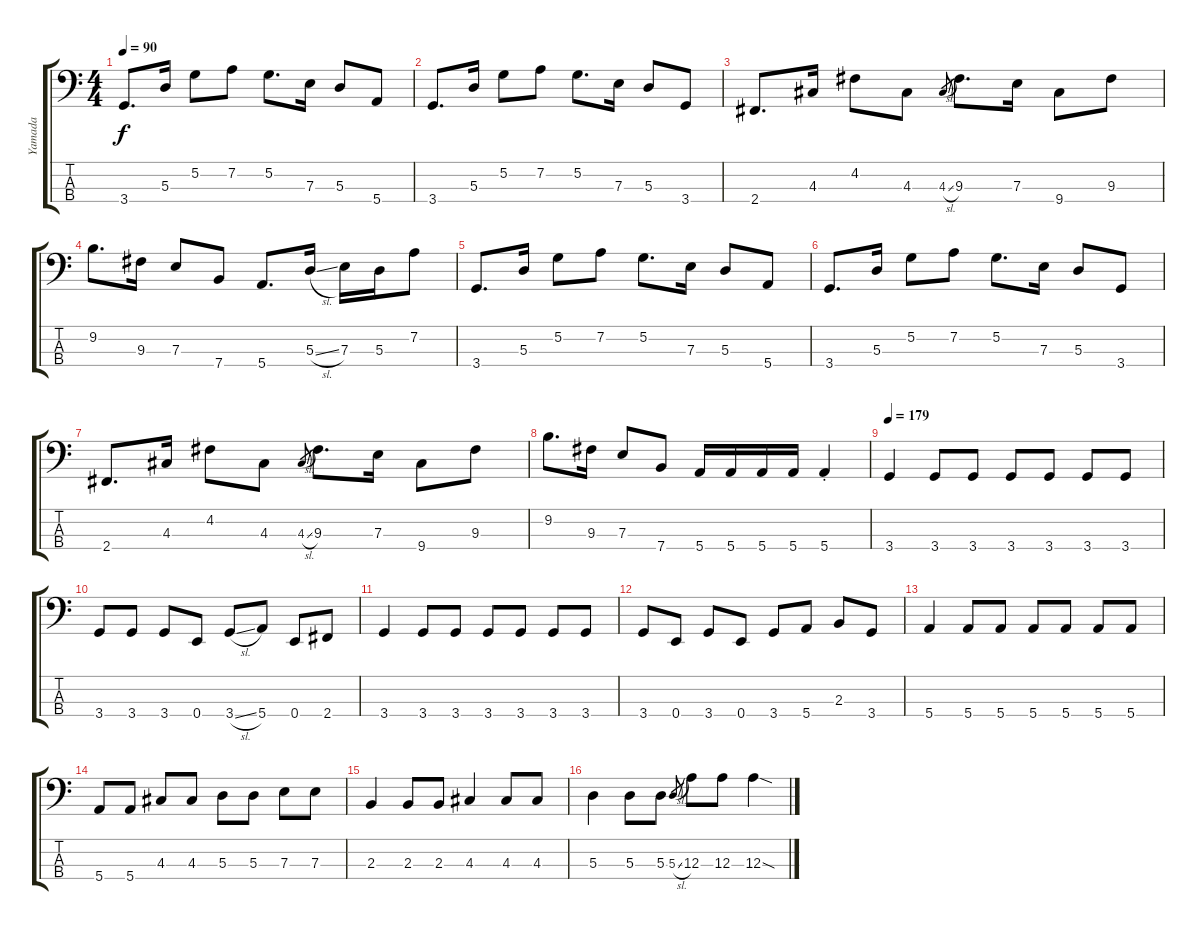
\track ("Yamada" "Yamada") {instrument electricbasspick}
\staff {score tabs}
\tuning (G2 D2 A1 E1) {hide}
\ts (4 4)
\tempo 90
\clef f4
\ks c
3.4.8{d dy f} 5.3.16 5.2.8 7.2.8 5.2.8{d} 7.3.16 5.3.8 5.4.8 |
3.4.8{d} 5.3.16 5.2.8 7.2.8 5.2.8{d} 7.3.16 5.3.8 3.4.8 |
2.4.8{d} 4.3.16 4.2.8 4.3.8 4.3{sl}.8{gr} 9.3.8{d} 7.3.16 9.4.8 9.3.8 |
9.2.8{d} 9.3.16 7.3.8 7.4.8 5.4.8{d} 5.3{sl}.16 7.3.16 5.3.16 7.2.8 |
3.4.8{d} 5.3.16 5.2.8 7.2.8 5.2.8{d} 7.3.16 5.3.8 5.4.8 |
3.4.8{d} 5.3.16 5.2.8 7.2.8 5.2.8{d} 7.3.16 5.3.8 3.4.8 |
2.4.8{d} 4.3.16 4.2.8 4.3.8 4.3{sl}.8{gr} 9.3.8{d} 7.3.16 9.4.8 9.3.8 |
9.2.8{d} 9.3.16 7.3.8 7.4.8 5.4.16 5.4.16 5.4.16 5.4.16 5.4{st}.4 |
\tempo 179
3.4.4 3.4.8 3.4.8 3.4.8 3.4.8 3.4.8 3.4.8 |
3.4.8 3.4.8 3.4.8 0.4.8 3.4{sl}.8 5.4.8 0.4.8 2.4.8 |
3.4.4 3.4.8 3.4.8 3.4.8 3.4.8 3.4.8 3.4.8 |
3.4.8 0.4.8 3.4.8 0.4.8 3.4.8 5.4.8 2.3.8 3.4.8 |
5.4.4 5.4.8 5.4.8 5.4.8 5.4.8 5.4.8 5.4.8 |
5.4.8 5.4.8 4.3.8 4.3.8 5.3.8 5.3.8 7.3.8 7.3.8 |
2.3.4 2.3.8 2.3.8 4.3.4 4.3.8 4.3.8 |
5.3.4 5.3.8 5.3.8 5.3{sl}.8{gr} 12.3.8 12.3.8 12.3{sod}.4
